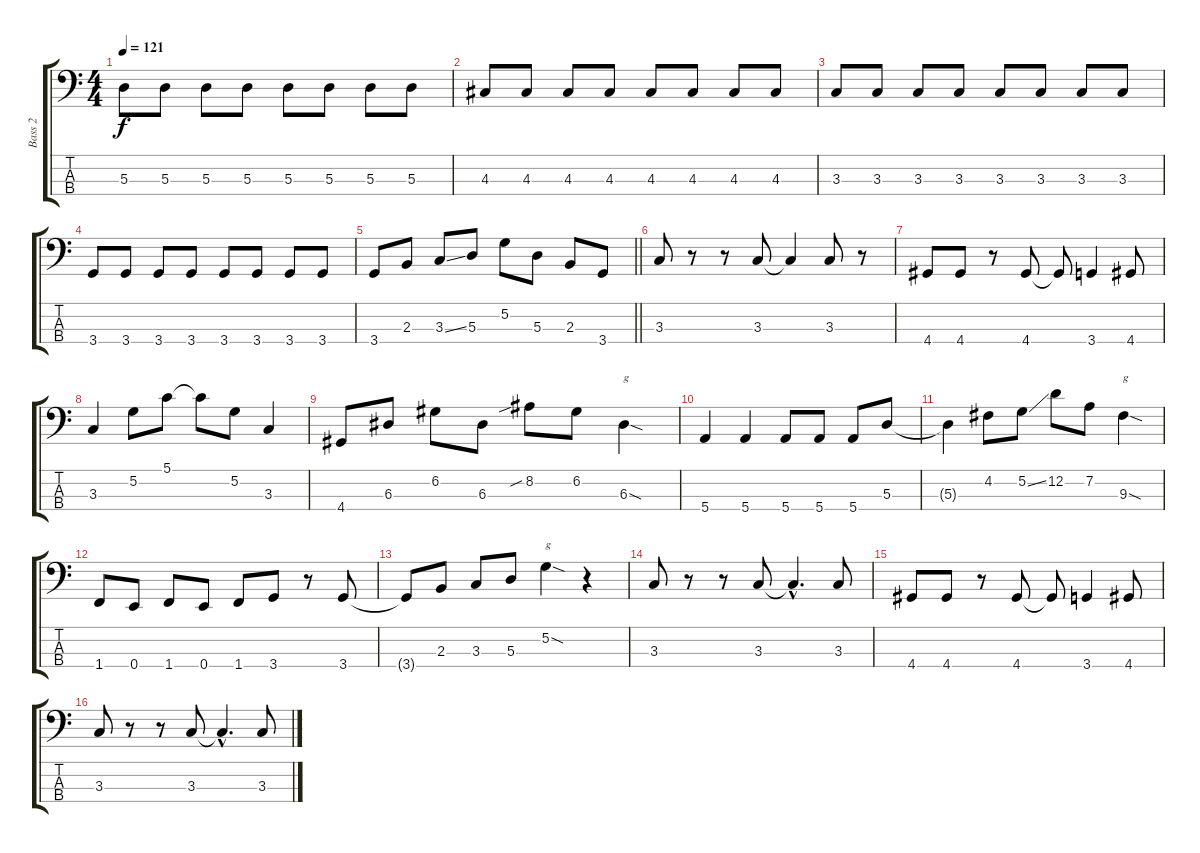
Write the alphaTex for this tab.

\track ("Bass 2" "Bass 2") {instrument electricbasspick}
\staff {score tabs}
\tuning (G2 D2 A1 E1) {hide}
\ts (4 4)
\tempo 121
\clef f4
\ks c
5.3.8{dy f} 5.3.8 5.3.8 5.3.8 5.3.8 5.3.8 5.3.8 5.3.8 |
4.3.8 4.3.8 4.3.8 4.3.8 4.3.8 4.3.8 4.3.8 4.3.8 |
3.3.8 3.3.8 3.3.8 3.3.8 3.3.8 3.3.8 3.3.8 3.3.8 |
3.4.8 3.4.8 3.4.8 3.4.8 3.4.8 3.4.8 3.4.8 3.4.8 |
\barLineRight lightlight
3.4.8 2.3.8 3.3{ss}.8 5.3.8 5.2.8 5.3.8 2.3.8 3.4.8 |
3.3.8 r.8 r.8 3.3.8 3.3{t}.4 3.3.8 r.8 |
4.4.8 4.4.8 r.8 4.4.8 4.4{t}.8 3.4.4 4.4.8 |
3.3.4 5.2.8 5.1.8 5.1{t}.8 5.2.8 3.3.4 |
4.4.8 6.3.8 6.2.8 6.3.8 8.2{sib}.8 6.2.8 6.3{sod}.4{txt "g"} |
5.4.4 5.4.4 5.4.8 5.4.8 5.4.8 5.3.8 |
5.3{t}.4 4.2.8 5.2{ss}.8 12.2.8 7.2.8 9.3{sod}.4{txt "g"} |
1.4.8 0.4.8 1.4.8 0.4.8 1.4.8 3.4.8 r.8 3.4.8 |
3.4{t}.8 2.3.8 3.3.8 5.3.8 5.2{sod}.4{txt "g"} r.4 |
3.3.8 r.8 r.8 3.3.8 3.3{hac t}.4{d} 3.3.8 |
4.4.8 4.4.8 r.8 4.4.8 4.4{t}.8 3.4.4 4.4.8 |
3.3.8 r.8 r.8 3.3.8 3.3{hac t}.4{d} 3.3.8
